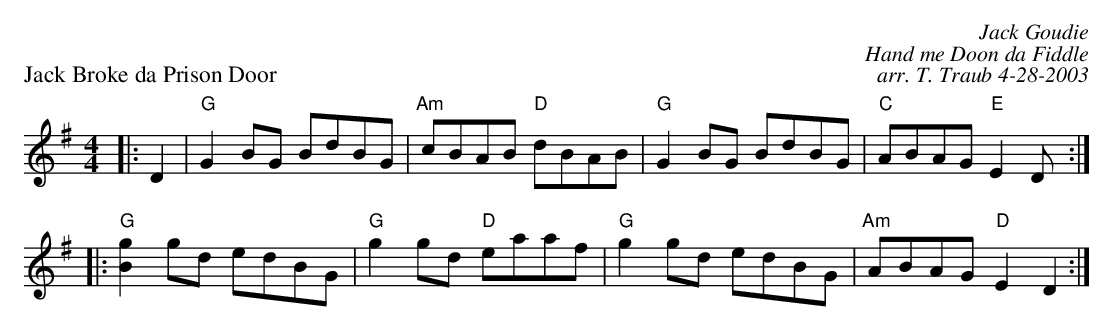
X:1
P: Jack Broke da Prison Door
C: Jack Goudie
C: Hand me Doon da Fiddle
C: arr. T. Traub 4-28-2003
M: 4/4
L: 1/8
K: G
|: D2|"G"G2 BG BdBG|"Am"cBAB "D"dBAB|"G"G2 BG BdBG|"C"ABAG "E"E2 D :|
|: "G" [g2B2] gd edBG| "G"g2 gd "D"eaaf|"G"g2 gd edBG|"Am"ABAG "D"E2 D2 :|
